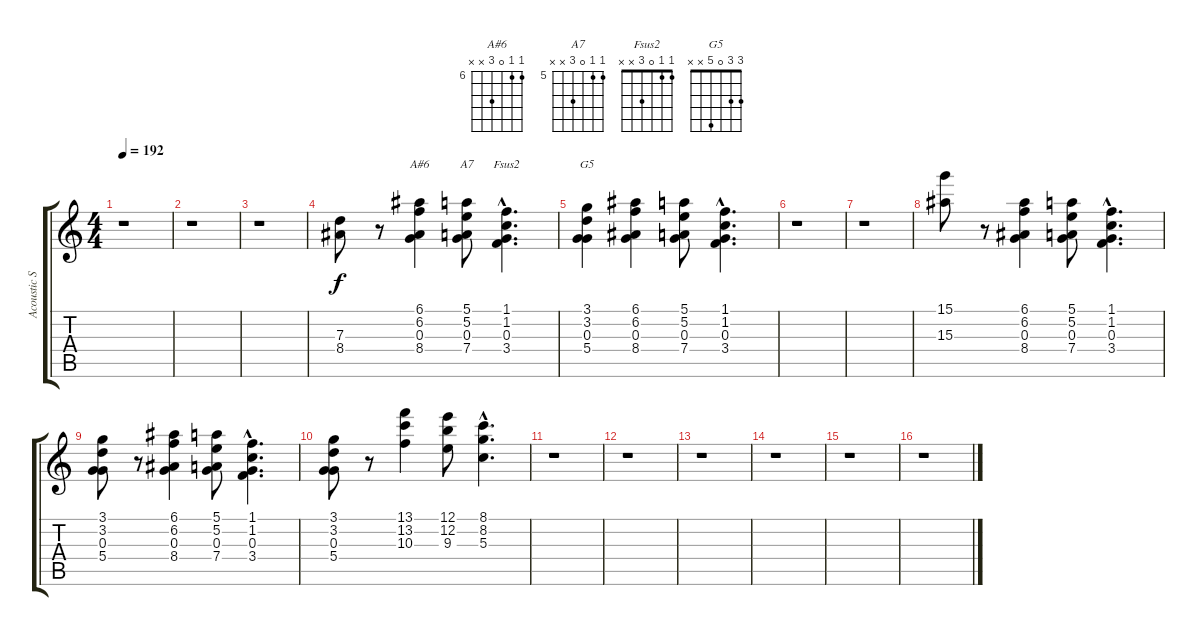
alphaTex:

\track ("Acoustic Steel Stg. 2" "Acoustic S") {instrument acousticguitarsteel}
\staff {score tabs}
\tuning (E4 B3 G3 D3 A2 E2) {hide}
\chord ("A#6" 6 6 0 8 x x) {firstfret 6}
\chord ("A7" 5 5 0 7 x x) {firstfret 5}
\chord ("Fsus2" 1 1 0 3 x x)
\chord ("G5" 3 3 0 5 x x)
\ts (4 4)
\tempo 192
\clef g2
\ks c
r.1{dy f} |
r.1 |
r.1 |
(7.3 8.4).8 r.8 (6.1 6.2 0.3 8.4).4{ch "A#6"} (5.1 5.2 0.3 7.4).8{ch "A7"} (1.1{hac} 1.2{hac} 0.3{hac} 3.4{hac}).4{d ch "Fsus2"} |
(3.1 3.2 0.3 5.4).4{ch "G5"} (6.1 6.2 0.3 8.4).4 (5.1 5.2 0.3 7.4).8 (1.1{hac} 1.2{hac} 0.3{hac} 3.4{hac}).4{d} |
r.1 |
r.1 |
(15.1 15.3).8 r.8 (6.1 6.2 0.3 8.4).4 (5.1 5.2 0.3 7.4).8 (1.1{hac} 1.2{hac} 0.3{hac} 3.4{hac}).4{d} |
(3.1 3.2 0.3 5.4).8 r.8 (6.1 6.2 0.3 8.4).4 (5.1 5.2 0.3 7.4).8 (1.1{hac} 1.2{hac} 0.3{hac} 3.4{hac}).4{d} |
(3.1 3.2 0.3 5.4).8 r.8 (13.1 13.2 10.3).4 (12.1 12.2 9.3).8 (8.1{hac} 8.2{hac} 5.3{hac}).4{d} |
r.1 |
r.1 |
r.1 |
r.1 |
r.1 |
r.1
